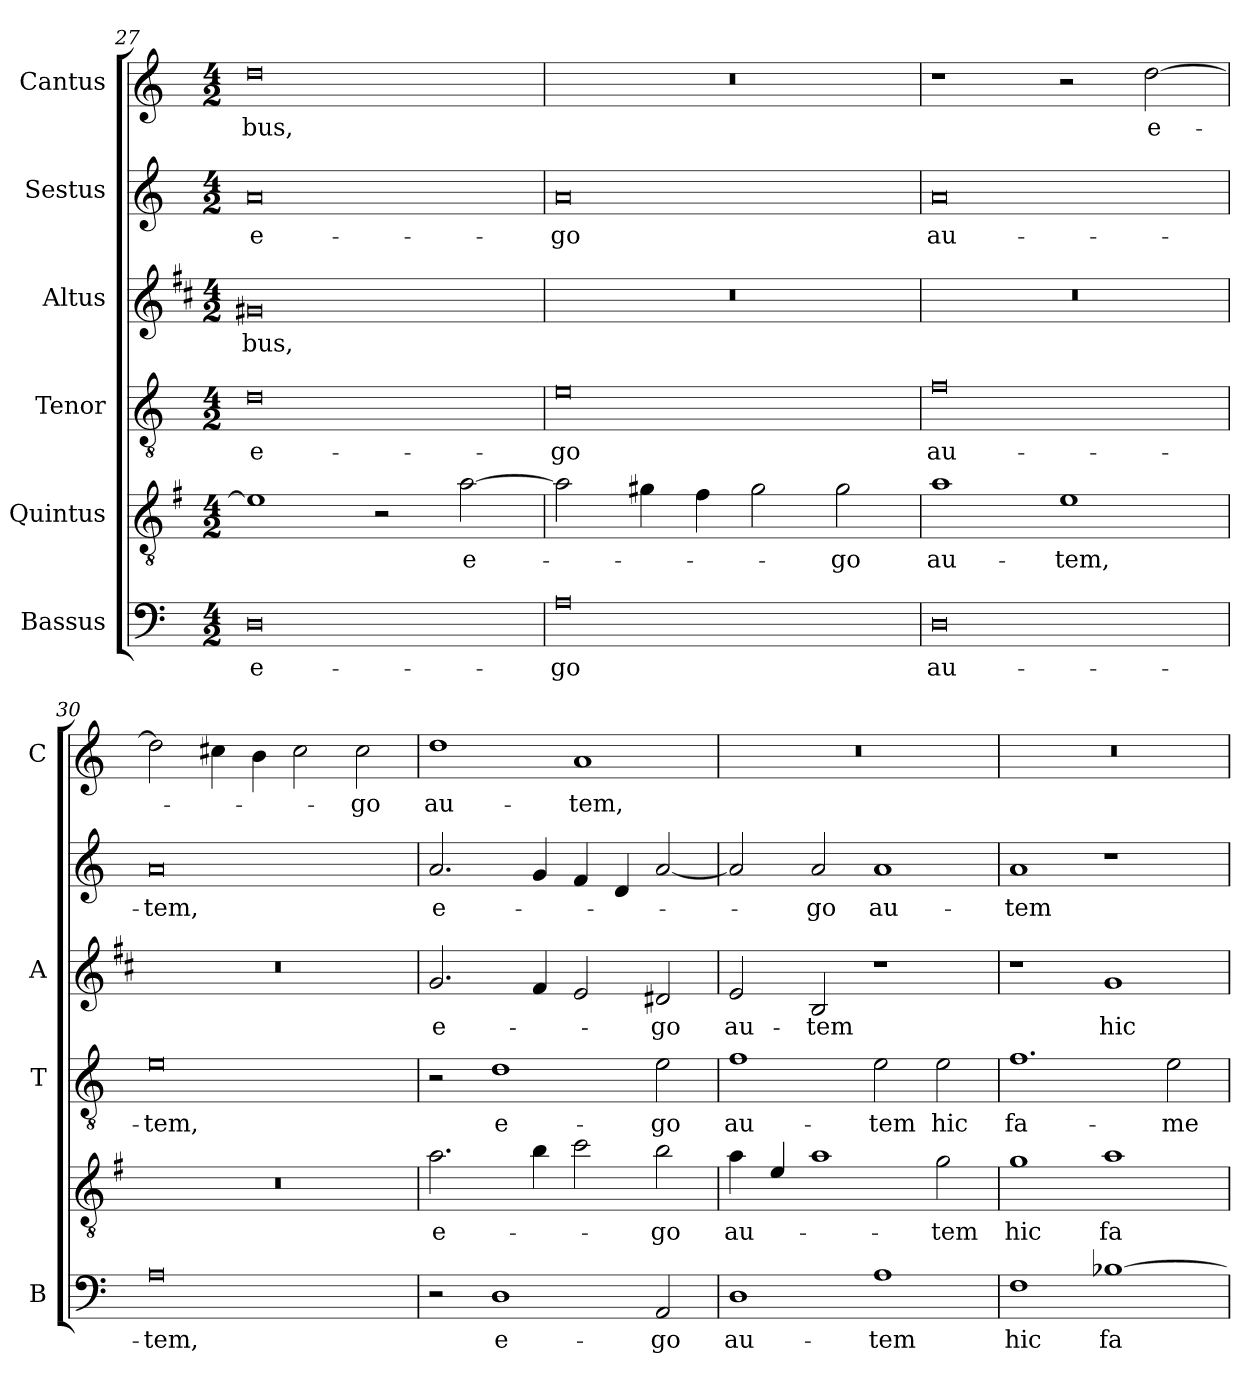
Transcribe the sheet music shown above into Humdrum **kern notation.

**kern	**text	**kern	**text	**kern	**text	**kern	**text	**kern	**text	**kern	**text
*part6	*part6	*part5	*part5	*part4	*part4	*part3	*part3	*part2	*part2	*part1	*part1
*staff6	*staff6	*staff5	*staff5	*staff4	*staff4	*staff3	*staff3	*staff2	*staff2	*staff1	*staff1
*I"Bassus	*	*I"Quintus	*	*I"Tenor	*	*I"Altus	*	*I"Sestus	*	*I"Cantus	*
*I'B	*	*	*	*I'T	*	*I'A	*	*	*	*I'C	*
*clefF4	*	*clefGv2	*	*clefGv2	*	*clefG2	*	*clefG2	*	*clefG2	*
*	*	*ITrd4c7	*	*	*	*ITrd1c2	*	*	*	*	*
*k[]	*	*k[]	*	*k[]	*	*k[]	*	*k[]	*	*k[]	*
*C:	*	*C:	*	*C:	*	*C:	*	*C:	*	*C:	*
*M4/2	*	*M4/2	*	*M4/2	*	*M4/2	*	*M4/2	*	*M4/2	*
=27	=27	=27	=27	=27	=27	=27	=27	=27	=27	=27	=27
!	!LO:LY:b	!	!	!	!LO:LY:b	!	!LO:LY:b	!	!LO:LY:b	!	!LO:LY:b
0D	e-	1A]	.	0d	e-	0f#X	-bus,	0a	e-	0dd	-bus,
.	.	2r	.	.	.	.	.	.	.	.	.
!	!	!	!LO:LY:b	!	!	!	!	!	!	!	!
.	.	[2d\	e-	.	.	.	.	.	.	.	.
=28	=28	=28	=28	=28	=28	=28	=28	=28	=28	=28	=28
!	!LO:LY:b	!	!	!	!LO:LY:b	!	!	!	!LO:LY:b	!	!
0A	-go	2d\]	.	0e	-go	0r	.	0a	-go	0r	.
.	.	4c#X\	.	.	.	.	.	.	.	.	.
.	.	4B\	.	.	.	.	.	.	.	.	.
.	.	2c#\	.	.	.	.	.	.	.	.	.
!	!	!	!LO:LY:b	!	!	!	!	!	!	!	!
.	.	2c#\	-go	.	.	.	.	.	.	.	.
=29	=29	=29	=29	=29	=29	=29	=29	=29	=29	=29	=29
!	!LO:LY:b	!	!LO:LY:b	!	!LO:LY:b	!	!	!	!LO:LY:b	!	!
0D	au-	1d	au-	0f	au-	0r	.	0a	au-	1r	.
!	!	!	!LO:LY:b	!	!	!	!	!	!	!	!
.	.	1A	-tem,	.	.	.	.	.	.	2r	.
!	!	!	!	!	!	!	!	!	!	!	!LO:LY:b
.	.	.	.	.	.	.	.	.	.	[2dd\	e-
!!LO:PB:g=z
=30	=30	=30	=30	=30	=30	=30	=30	=30	=30	=30	=30
!	!LO:LY:b	!	!	!	!LO:LY:b	!	!	!	!LO:LY:b	!	!
0A	-tem,	0r	.	0e	-tem,	0r	.	0a	-tem,	2dd\]	.
.	.	.	.	.	.	.	.	.	.	4cc#X\	.
.	.	.	.	.	.	.	.	.	.	4b\	.
.	.	.	.	.	.	.	.	.	.	2cc#\	.
!	!	!	!	!	!	!	!	!	!	!	!LO:LY:b
.	.	.	.	.	.	.	.	.	.	2cc#\	-go
=31	=31	=31	=31	=31	=31	=31	=31	=31	=31	=31	=31
!	!	!	!LO:LY:b	!	!	!	!LO:LY:b	!	!LO:LY:b	!	!LO:LY:b
2r	.	2.d\	e-	2r	.	2.f/	e-	2.a/	e-	1dd	au-
!	!LO:LY:b	!	!	!	!LO:LY:b	!	!	!	!	!	!
1D	e-	.	.	1d	e-	.	.	.	.	.	.
.	.	4e\	.	.	.	4e/	.	4g/	.	.	.
!	!	!	!	!	!	!	!	!	!	!	!LO:LY:b
.	.	2f\	.	.	.	2d/	.	4f/	.	1a	-tem,
.	.	.	.	.	.	.	.	4d/	.	.	.
!	!LO:LY:b	!	!LO:LY:b	!	!LO:LY:b	!	!LO:LY:b	!	!	!	!
2AA/	-go	2e\	-go	2e\	-go	2c#X/	-go	[2a/	.	.	.
=32	=32	=32	=32	=32	=32	=32	=32	=32	=32	=32	=32
!	!LO:LY:b	!	!LO:LY:b	!	!LO:LY:b	!	!LO:LY:b	!	!	!	!
1D	au-	4d\	au-	1f	au-	2d/	au-	2a/]	.	0r	.
.	.	4A/	.	.	.	.	.	.	.	.	.
!	!	!	!	!	!	!	!LO:LY:b	!	!LO:LY:b	!	!
.	.	1d	.	.	.	2A/	-tem	2a/	-go	.	.
!	!LO:LY:b	!	!	!	!LO:LY:b	!	!	!	!LO:LY:b	!	!
1A	-tem	.	.	2e\	-tem	1r	.	1a	au-	.	.
!	!	!	!LO:LY:b	!	!LO:LY:b	!	!	!	!	!	!
.	.	2c\	-tem	2e\	hic	.	.	.	.	.	.
=33	=33	=33	=33	=33	=33	=33	=33	=33	=33	=33	=33
!	!LO:LY:b	!	!LO:LY:b	!	!LO:LY:b	!	!	!	!LO:LY:b	!	!
1F	hic	1c	hic	1.f	fa-	1r	.	1a	-tem	0r	.
!	!LO:LY:b	!	!LO:LY:b	!	!	!	!LO:LY:b	!	!	!	!
[1B-X	fa-	1d	fa-	.	.	1f	hic	1r	.	.	.
!	!	!	!	!	!LO:LY:b	!	!	!	!	!	!
.	.	.	.	2e\	-me	.	.	.	.	.	.
=	=	=	=	=	=	=	=	=	=	=	=
*-	*-	*-	*-	*-	*-	*-	*-	*-	*-	*-	*-
